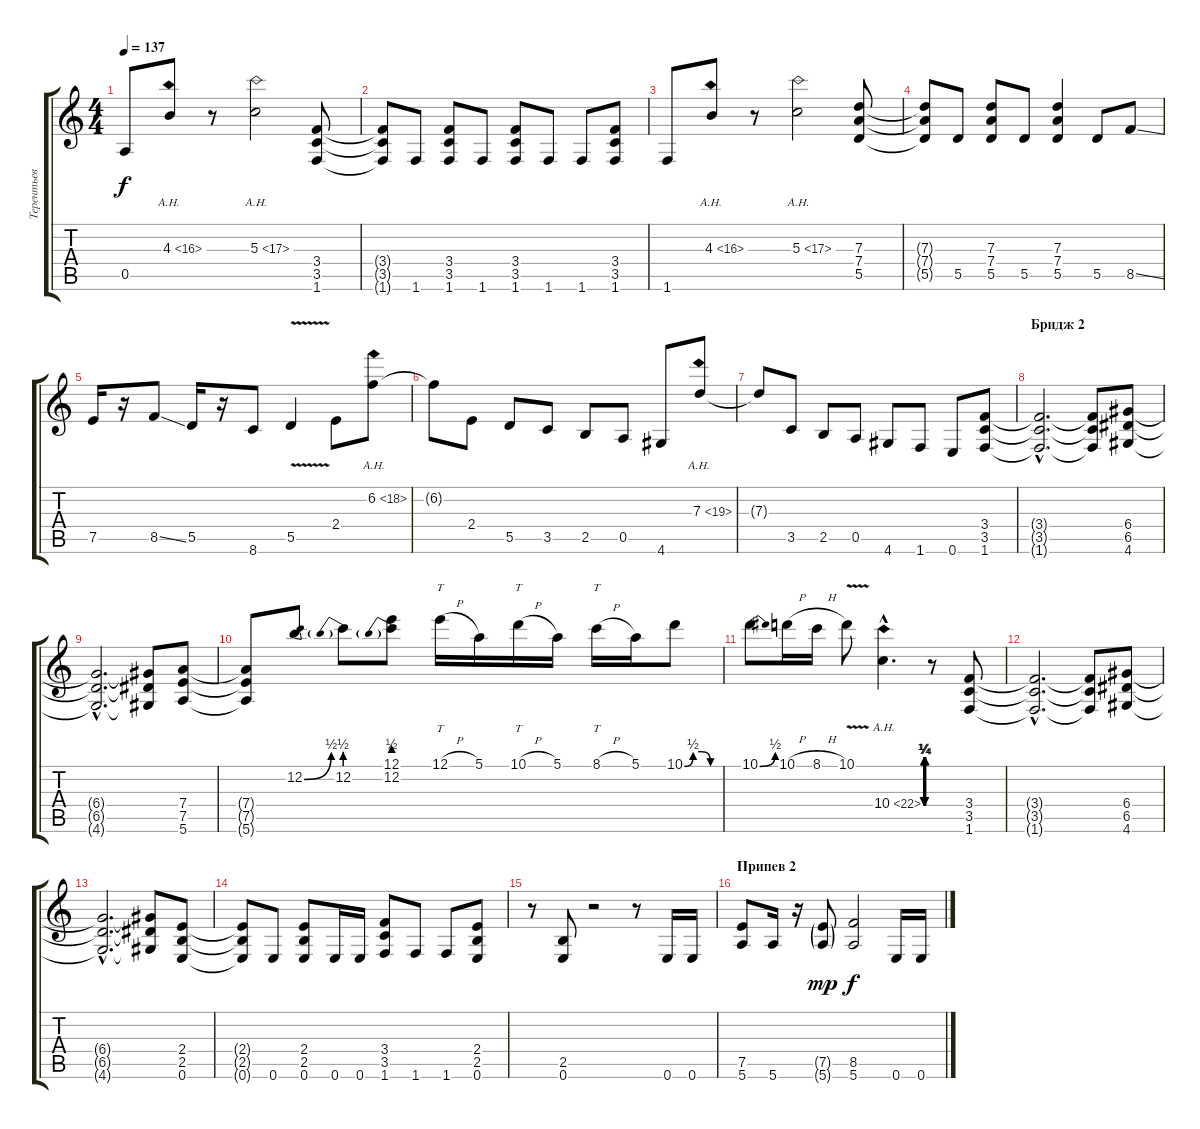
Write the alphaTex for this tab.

\track ("Терентьев" "Терентьев") {instrument overdrivenguitar}
\staff {score tabs}
\tuning (E4 B3 G3 D3 A2 E2) {hide}
\ts (4 4)
\tempo 137
\clef g2
\ks c
0.5.8{dy f} 4.3{ah 12}.8 r.8 5.3{ah 12}.2 (3.4 3.5 1.6).8 |
(3.4{t} 3.5{t} 1.6{t}).8 1.6.8 (3.4 3.5 1.6).8 1.6.8 (3.4 3.5 1.6).8 1.6.8 1.6.8 (3.4 3.5 1.6).8 |
1.6.8 4.3{ah 12}.8 r.8 5.3{ah 12}.2 (7.3 7.4 5.5).8 |
(7.3{t} 7.4{t} 5.5{t}).8 5.5.8 (7.3 7.4 5.5).8 5.5.8 (7.3 7.4 5.5).4 5.5.8 8.5{ss}.8 |
7.5.16 r.16 8.5{ss}.8 5.5.16 r.16 8.6.8 5.5{v}.4 2.4.8 6.2{ah 12}.8 |
6.2{t}.8 2.4.8 5.5.8 3.5.8 2.5.8 0.5.8 4.6.8 7.3{ah 12}.8 |
7.3{t}.8 3.5.8 2.5.8 0.5.8 4.6.8 1.6.8 0.6.8 (3.4 3.5 1.6).8 |
\section ("" "Бридж 2")
(3.4{hac t} 3.5{hac t} 1.6{hac t}).2{d} (3.4{t} 3.5{t} 1.6{t}).8 (6.4 6.5 4.6).8 |
(6.4{hac t} 6.5{hac t} 4.6{hac t}).2{d} (6.4{t} 6.5{t} 4.6{t}).8 (7.4 7.5 5.6).8 |
(7.4{t} 7.5{t} 5.6{t}).8 12.2{be (bend 0 0 60 2)}.8 12.2{be (prebend 0 2 60 2)}.8 (12.1 12.2{be (prebend 0 2 60 2)}).8 12.1{h}.16{tt} 5.1.16 10.1{h}.16{tt} 5.1.16 8.1{h}.16{tt} 5.1.16 10.1{be (custom 0 0 15 2 30 2 45 0 60 0)}.8 |
10.1{be (bend 0 0 60 2)}.8 10.1{h}.16 8.1{h}.16 10.1{v}.8 10.4{be (custom 0 0 7 1 15 0 22 1 30 0 38 1 45 0 52 1 60 0) ah 12 hac}.4{d} r.8 (3.4 3.5 1.6).8 |
(3.4{hac t} 3.5{hac t} 1.6{hac t}).2{d} (3.4{t} 3.5{t} 1.6{t}).8 (6.4 6.5 4.6).8 |
(6.4{hac t} 6.5{hac t} 4.6{hac t}).2{d} (6.4{t} 6.5{t} 4.6{t}).8 (2.4 2.5 0.6).8 |
(2.4{t} 2.5{t} 0.6{t}).8 0.6.8 (2.4 2.5 0.6).8 0.6.16 0.6.16 (3.4 3.5 1.6).8 1.6.8 1.6.8 (2.4 2.5 0.6).8 |
r.8 (2.5 0.6).8 r.2 r.8 0.6.16 0.6.16 |
\section ("" "Припев 2")
(7.5 5.6).8 5.6.16 r.16 (7.5{g} 5.6{g}).8{dy mp} (8.5 5.6).2{dy f} 0.6.16 0.6.16
